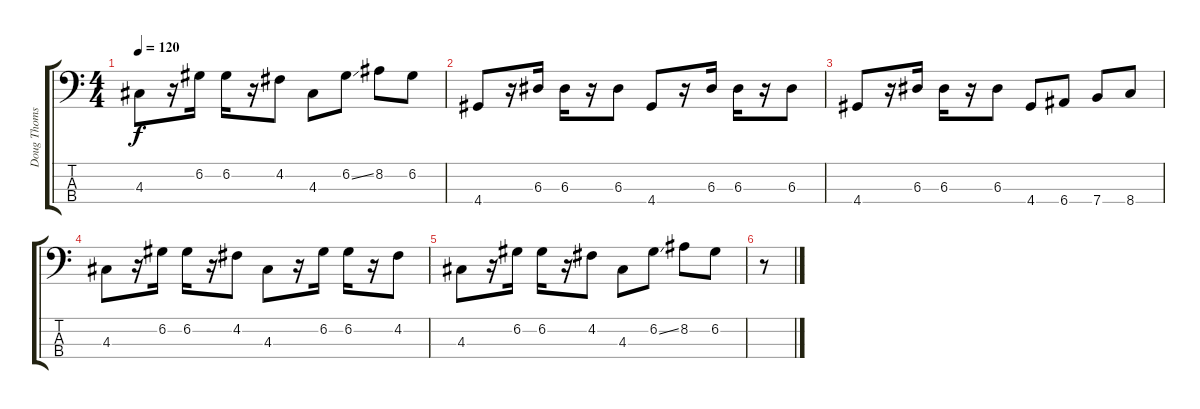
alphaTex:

\track ("Doug Thomson (bass)" "Doug Thoms") {instrument electricbassfinger}
\staff {score tabs}
\tuning (G2 D2 A1 E1) {hide}
\ts (4 4)
\tempo 120
\clef f4
\ks c
4.3.8{dy f} r.16 6.2.16 6.2.16 r.16 4.2.8 4.3.8 6.2{ss}.8 8.2.8 6.2.8 |
4.4.8{volume 5} r.16 6.3.16 6.3.16 r.16 6.3.8 4.4.8 r.16 6.3.16 6.3.16 r.16 6.3.8 |
4.4.8 r.16 6.3.16 6.3.16 r.16 6.3.8 4.4.8 6.4.8 7.4.8 8.4.8 |
4.3.8{volume 0} r.16 6.2.16 6.2.16 r.16 4.2.8 4.3.8 r.16 6.2.16 6.2.16 r.16 4.2.8 |
4.3.8 r.16 6.2.16 6.2.16 r.16 4.2.8 4.3.8 6.2{ss}.8 8.2.8 6.2.8 |
r.8
